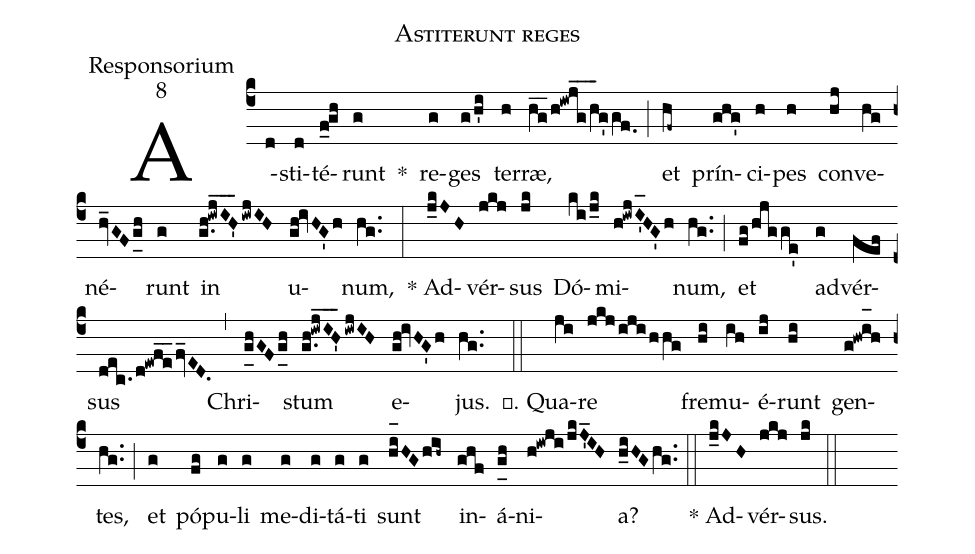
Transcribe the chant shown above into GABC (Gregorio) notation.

name:Astiterunt reges;
office-part:Responsorium;
mode:8;
%%
(c4) A(d)sti(d)té(f_0gh)runt(g) *() re(g)ges(g/h'i) ter(h)ræ,(hg__/h!iwj_g_/h_3g'gf.0) (;) et(hf~) prín(ghg')ci(h)pes(h) con(hj)ve(hg)né(hv_GFg_[uh:l]h)runt(g) in(g.h!iwj_I_H'_3iwjIH) u(gh!ivHG'h)num,(hg..) (:) * Ad(j_kJH)vér(jkj)sus(jk) Dó(ki/j_k)mi(h!iwjI'_[oh:h]HG'h)num,(hg..) (;) et(fg/hjgge') ad(g)vér(fef)sus(dec./d!ewf_e_2fv_ED.) (,) Chri(g_[uh:l]hGFg_[uh:l]h)stum(g.h!iwj_I_H'_3iwjIH) e(gh!ivHG'h)jus.(hg..) (::)
℣. Qua(ji)re(jkjijihhg) fre(hi)mu(ih)é(ij)runt(hi) gen(g!hwi_[oh:h]h)tes,(hg..) (;) et(g) pó(fg)pu(g)li(g) me(g)di(g)tá(g)ti(g) sunt(hi_[oh:h]HGhih~) in(ghf)á(g_[uh:l]h)ni(h!iwji/jkJ'_IH)a?(h_iHGhg..) (::) * Ad(j_kJH)vér(jkj)sus.(jk) (::)
